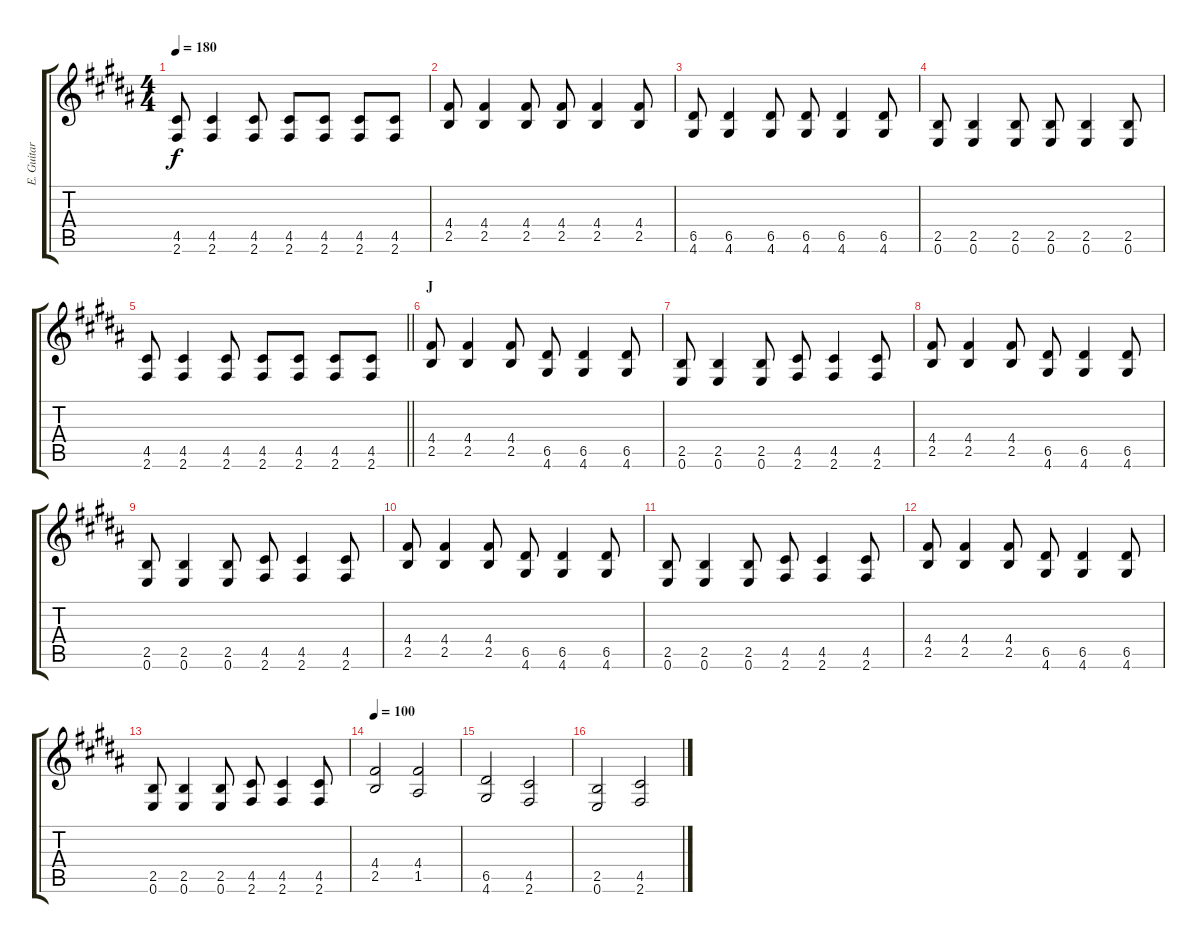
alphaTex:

\track ("E. Guitar II" "E. Guitar ") {instrument overdrivenguitar}
\staff {score tabs}
\tuning (E4 B3 G3 D3 A2 E2) {hide}
\ts (4 4)
\tempo 180
\clef g2
\ks b
(4.5 2.6).8{dy f} (4.5 2.6).4 (4.5 2.6).8 (4.5 2.6).8 (4.5 2.6).8 (4.5 2.6).8 (4.5 2.6).8 |
(4.4 2.5).8 (4.4 2.5).4 (4.4 2.5).8 (4.4 2.5).8 (4.4 2.5).4 (4.4 2.5).8 |
(6.5 4.6).8 (6.5 4.6).4 (6.5 4.6).8 (6.5 4.6).8 (6.5 4.6).4 (6.5 4.6).8 |
(2.5 0.6).8 (2.5 0.6).4 (2.5 0.6).8 (2.5 0.6).8 (2.5 0.6).4 (2.5 0.6).8 |
\barLineRight lightlight
(4.5 2.6).8 (4.5 2.6).4 (4.5 2.6).8 (4.5 2.6).8 (4.5 2.6).8 (4.5 2.6).8 (4.5 2.6).8 |
\section ("" "J")
(4.4 2.5).8 (4.4 2.5).4 (4.4 2.5).8 (6.5 4.6).8 (6.5 4.6).4 (6.5 4.6).8 |
(2.5 0.6).8 (2.5 0.6).4 (2.5 0.6).8 (4.5 2.6).8 (4.5 2.6).4 (4.5 2.6).8 |
(4.4 2.5).8 (4.4 2.5).4 (4.4 2.5).8 (6.5 4.6).8 (6.5 4.6).4 (6.5 4.6).8 |
(2.5 0.6).8 (2.5 0.6).4 (2.5 0.6).8 (4.5 2.6).8 (4.5 2.6).4 (4.5 2.6).8 |
(4.4 2.5).8 (4.4 2.5).4 (4.4 2.5).8 (6.5 4.6).8 (6.5 4.6).4 (6.5 4.6).8 |
(2.5 0.6).8 (2.5 0.6).4 (2.5 0.6).8 (4.5 2.6).8 (4.5 2.6).4 (4.5 2.6).8 |
(4.4 2.5).8 (4.4 2.5).4 (4.4 2.5).8 (6.5 4.6).8 (6.5 4.6).4 (6.5 4.6).8 |
(2.5 0.6).8 (2.5 0.6).4 (2.5 0.6).8 (4.5 2.6).8 (4.5 2.6).4 (4.5 2.6).8 |
\tempo 100
(4.4 2.5).2 (4.4 1.5).2 |
(6.5 4.6).2 (4.5 2.6).2 |
(2.5 0.6).2 (4.5 2.6).2
